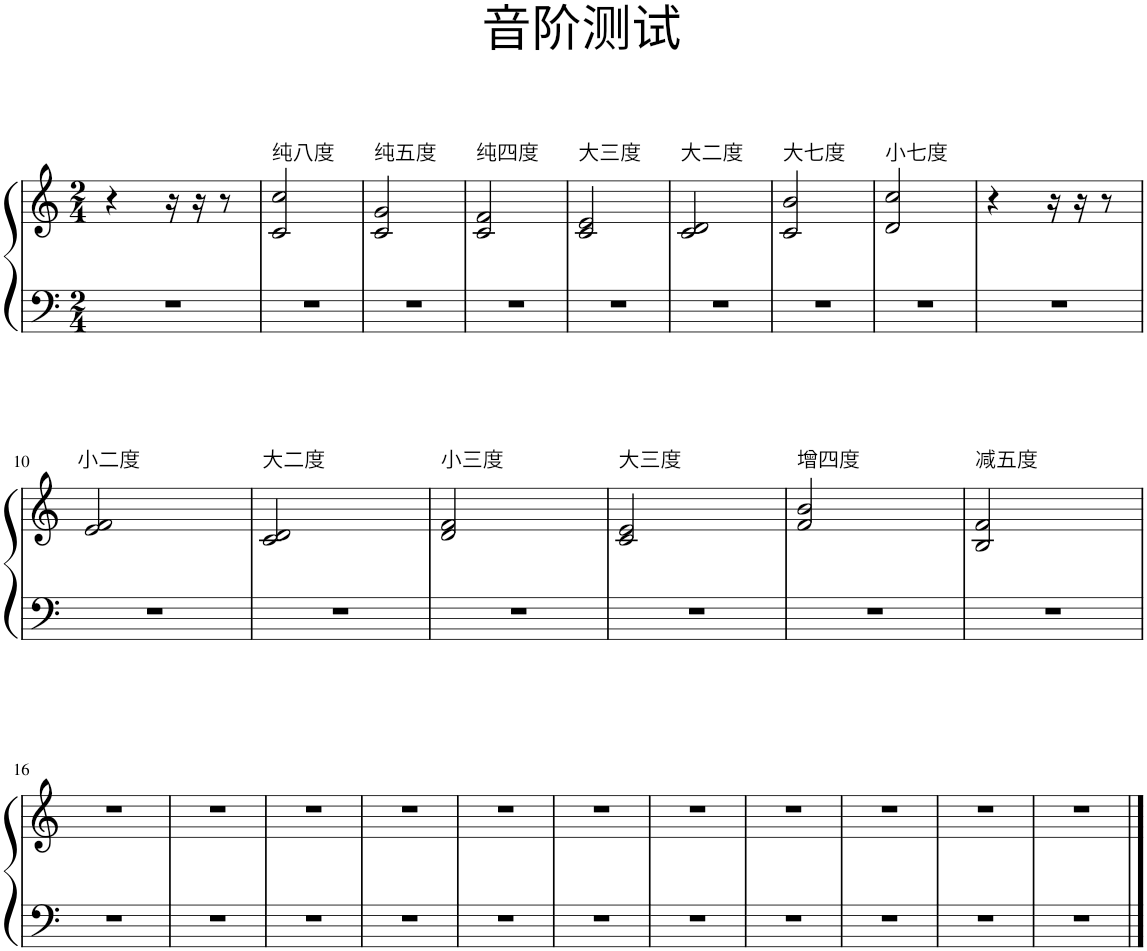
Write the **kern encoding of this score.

**kern	**kern
*part1	*part1
*staff2	*staff1
*I"钢琴	*
*clefF4	*clefG2
*k[]	*k[]
*M2/4	*M2/4
=1	=1
2r	4r
.	16r
.	16r
.	8r
=2	=2
!	!LO:TX:a:t=纯八度
2r	2c/ 2cc/
=3	=3
!	!LO:TX:a:t=纯五度
2r	2c/ 2g/
=4	=4
!	!LO:TX:a:t=纯四度
2r	2c/ 2f/
=5	=5
!	!LO:TX:a:t=大三度
2r	2c/ 2e/
=6	=6
!	!LO:TX:a:t=大二度
2r	2c/ 2d/
=7	=7
!	!LO:TX:a:t=大七度
2r	2c/ 2b/
=8	=8
!	!LO:TX:a:t=小七度
2r	2d/ 2cc/
=9	=9
2r	4r
.	16r
.	16r
.	8r
!!LO:LB:g=z
=10	=10
!	!LO:TX:a:t=小二度
2r	2e/ 2f/
=11	=11
!	!LO:TX:a:t=大二度
2r	2c/ 2d/
=12	=12
!	!LO:TX:a:t=小三度
2r	2d/ 2f/
=13	=13
!	!LO:TX:a:t=大三度
2r	2c/ 2e/
=14	=14
!	!LO:TX:a:t=增四度
2r	2f/ 2b/
=15	=15
!	!LO:TX:a:t=减五度
2r	2B/ 2f/
!!LO:LB:g=z
=16	=16
2r	2r
=17	=17
2r	2r
=18	=18
2r	2r
=19	=19
2r	2r
=20	=20
2r	2r
=21	=21
2r	2r
=22	=22
2r	2r
=23	=23
2r	2r
=24	=24
2r	2r
=25	=25
2r	2r
=26	=26
2r	2r
==	==
*-	*-
